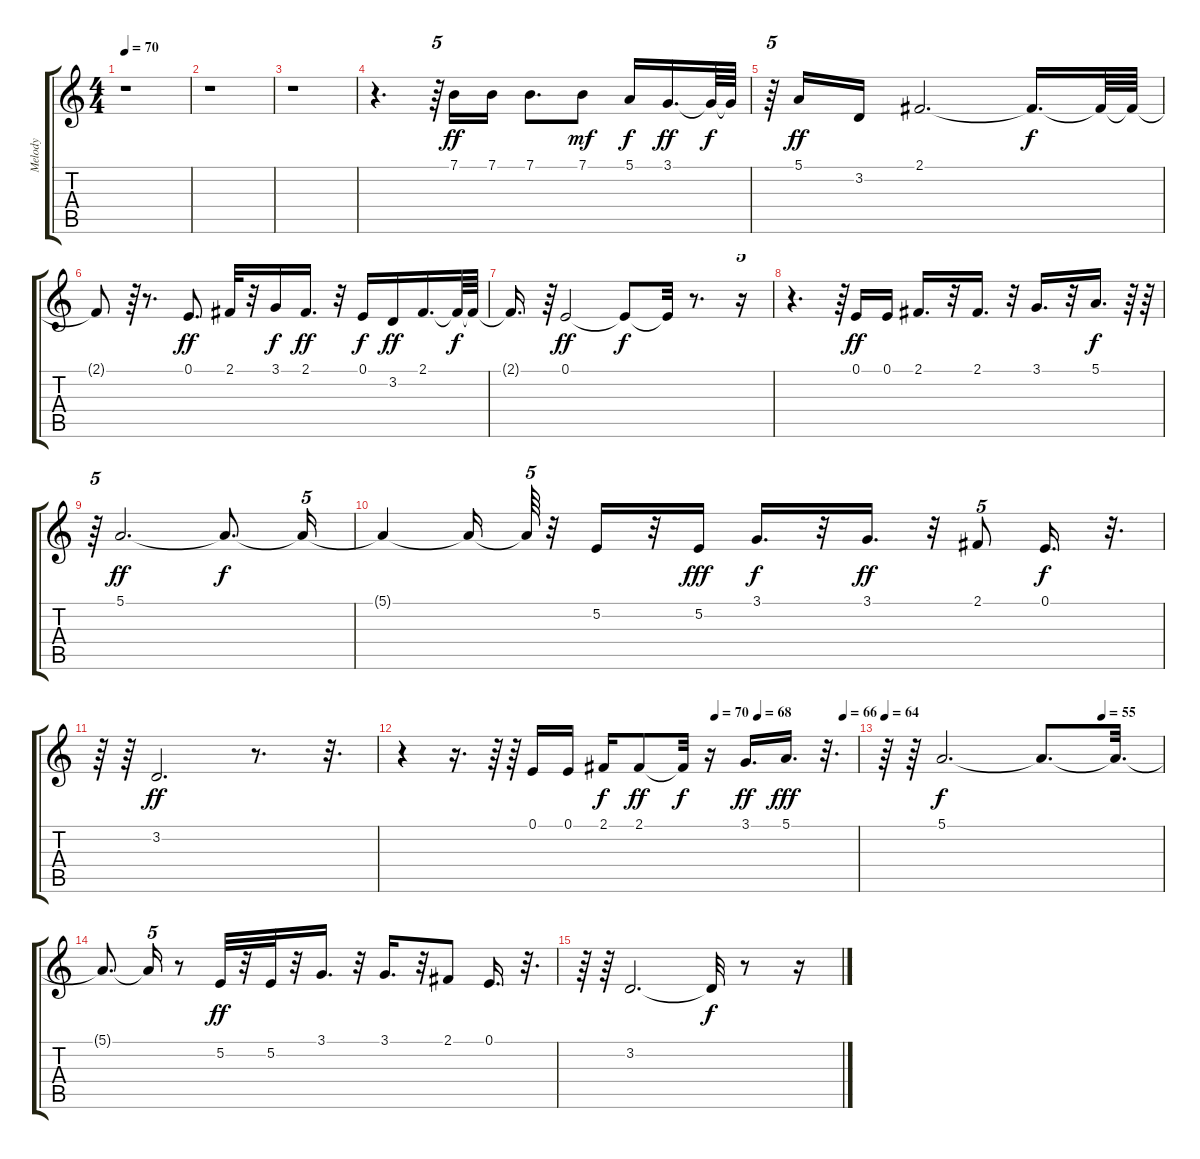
\track ("Melody" "Melody") {instrument altosax}
\staff {score tabs}
\tuning (E4 B3 G3 D3 A2 E2) {hide}
\ts (4 4)
\tempo 70
\clef g2
\ks c
r.1{dy f} |
r.1 |
r.1 |
r.4{d} r.64{tu (5 4)} 7.1.16{dy ff} 7.1.16 7.1.8{d} 7.1.8{dy mf} 5.1.16{dy f} 3.1.16{d dy ff} 3.1{t}.64{dy f} 3.1{t}.64 |
r.64{tu (5 4)} 5.1.16{dy ff} 3.2.16 2.1.2{d} 2.1{t}.16{d dy f} 2.1{t}.64 2.1{t}.64 |
2.1{t}.8 r.64{tu (5 4)} r.8{d} 0.1.8{d dy ff} 2.1.32 r.32 3.1.16{dy f} 2.1.16{d dy ff} r.32 0.1.16{dy f} 3.2.16{dy ff} 2.1.16{d} 2.1{t}.64{dy f} 2.1{t}.64 |
2.1{t}.16{d} r.64{tu (5 4)} 0.1.2{dy ff} 0.1{t}.8{dy f} 0.1{t}.32 r.8{d} r.16{tu (5 4)} |
r.4{d} r.64{tu (5 4)} 0.1.16{dy ff} 0.1.16 2.1.16{d} r.32 2.1.16{d} r.32 3.1.16{d} r.32 5.1.16{d dy f} r.64 r.64 |
r.64{tu (5 4)} 5.1.2{d dy ff} 5.1{t}.8{d dy f} 5.1{t}.16{tu (5 4)} |
5.1{t}.4 5.1{t}.16 5.1{t}.64{tu (5 4)} r.32 5.2.16 r.32 5.2.16{dy fff} 3.1.16{d dy f} r.32 3.1.16{d dy ff} r.32 2.1.8{tu (5 4)} 0.1.16{d dy f} r.32{d} |
r.64 r.64 3.2.2{d dy ff} r.8{d} r.32{d} |
\tempo (70 0.6875)
\tempo (68 0.78125)
\tempo (66 0.96875)
r.4 r.16{d} r.64 r.64 0.1.16 0.1.16 2.1.16{dy f} 2.1.8{dy ff} 2.1{t}.32{dy f} r.16 3.1.16{d dy ff} 5.1.16{d dy fff} r.32{d} |
\tempo 64
\tempo (55 0.78125)
r.64 r.64 5.1.2{d dy f} 5.1{t}.8{d} 5.1{t}.32{d} |
5.1{t}.8{d} 5.1{t}.16{tu (5 4)} r.8 5.2.32{dy ff} r.32 5.2.32 r.32 3.1.16{d} r.32 3.1.16{d} r.32 2.1.8 0.1.16{d} r.32{d} |
r.64 r.64 3.2.2{d} 3.2{t}.32{dy f} r.8 r.16
